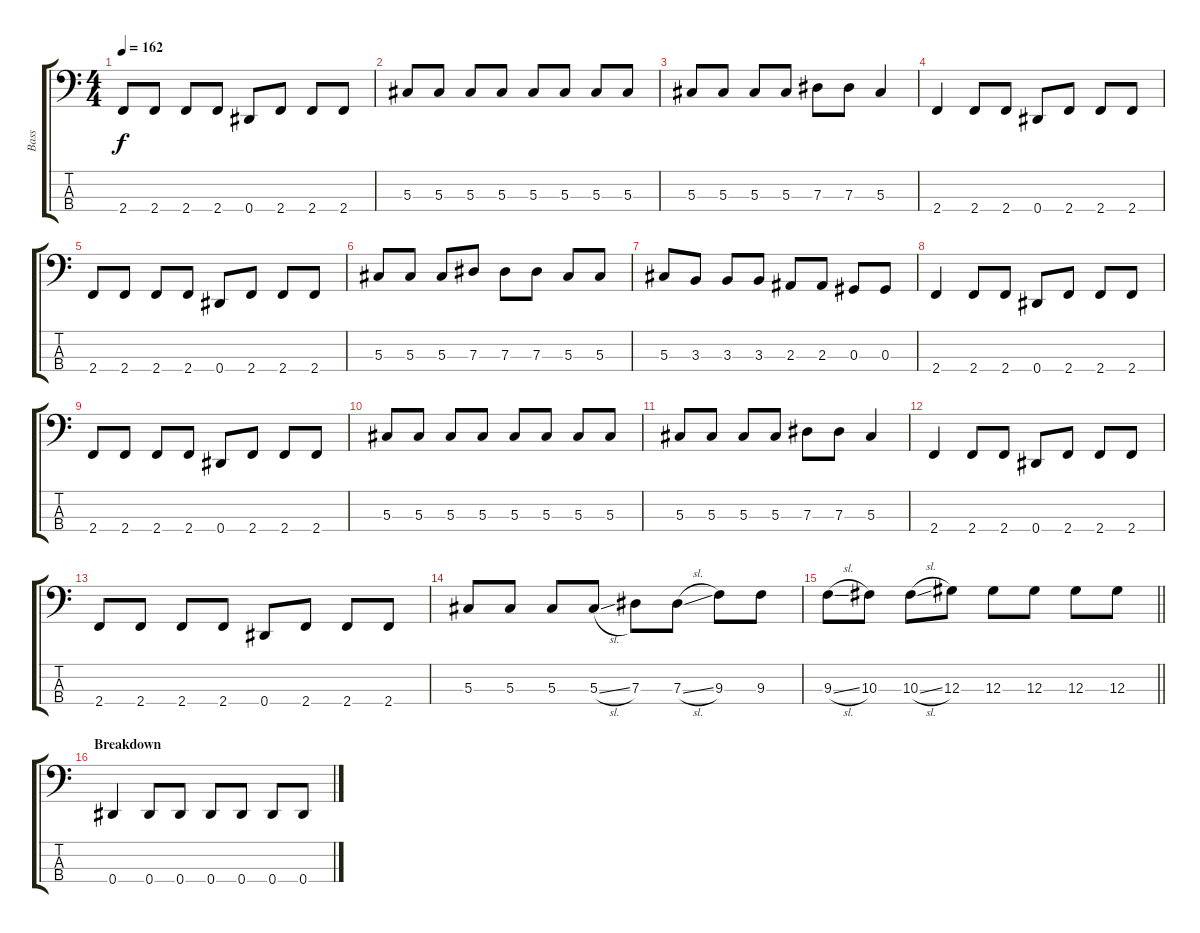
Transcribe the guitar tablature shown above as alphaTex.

\track ("Bass" "Bass") {instrument electricbasspick}
\staff {score tabs}
\tuning (Gb2 Db2 Ab1 Eb1) {hide}
\ts (4 4)
\tempo 162
\clef f4
\ks c
2.4.8{dy f} 2.4.8 2.4.8 2.4.8 0.4.8 2.4.8 2.4.8 2.4.8 |
5.3.8 5.3.8 5.3.8 5.3.8 5.3.8 5.3.8 5.3.8 5.3.8 |
5.3.8 5.3.8 5.3.8 5.3.8 7.3.8 7.3.8 5.3.4 |
2.4.4 2.4.8 2.4.8 0.4.8 2.4.8 2.4.8 2.4.8 |
2.4.8 2.4.8 2.4.8 2.4.8 0.4.8 2.4.8 2.4.8 2.4.8 |
5.3.8 5.3.8 5.3.8 7.3.8 7.3.8 7.3.8 5.3.8 5.3.8 |
5.3.8 3.3.8 3.3.8 3.3.8 2.3.8 2.3.8 0.3.8 0.3.8 |
2.4.4 2.4.8 2.4.8 0.4.8 2.4.8 2.4.8 2.4.8 |
2.4.8 2.4.8 2.4.8 2.4.8 0.4.8 2.4.8 2.4.8 2.4.8 |
5.3.8 5.3.8 5.3.8 5.3.8 5.3.8 5.3.8 5.3.8 5.3.8 |
5.3.8 5.3.8 5.3.8 5.3.8 7.3.8 7.3.8 5.3.4 |
2.4.4 2.4.8 2.4.8 0.4.8 2.4.8 2.4.8 2.4.8 |
2.4.8 2.4.8 2.4.8 2.4.8 0.4.8 2.4.8 2.4.8 2.4.8 |
5.3.8 5.3.8 5.3.8 5.3{sl}.8 7.3.8 7.3{sl}.8 9.3.8 9.3.8 |
\barLineRight lightlight
9.3{sl}.8 10.3.8 10.3{sl}.8 12.3.8 12.3.8 12.3.8 12.3.8 12.3.8 |
\section ("" "Breakdown")
0.4.4 0.4.8 0.4.8 0.4.8 0.4.8 0.4.8 0.4.8
